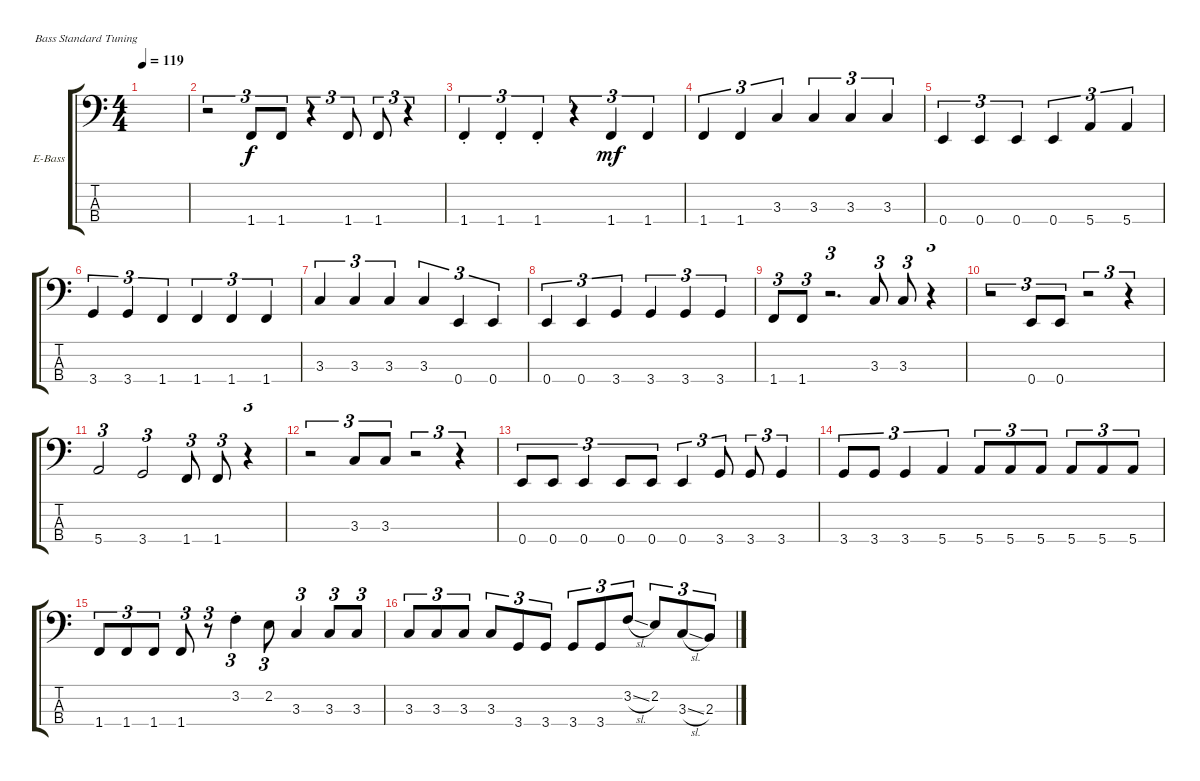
\defaultSystemsLayout 4
\bracketExtendMode groupsimilarinstruments
\firstSystemTrackNameOrientation horizontal
\otherSystemsTrackNameOrientation horizontal
\track ("Electric Bass" "E-Bass") {instrument electricbassfinger}
\staff {score tabs}
\tuning (G2 D2 A1 E1)
\ts (4 4)
\tempo 119
\clef f4
\ks c
|
r.2{tu (3 2)} 1.4.8{tu (3 2)} 1.4.8{tu (3 2)} r.4{tu (3 2)} 1.4.8{tu (3 2)} 1.4.8{tu (3 2)} r.4{tu (3 2)} |
1.4{st}.4{tu (3 2)} 1.4{st}.4{tu (3 2)} 1.4{st}.4{tu (3 2)} r.4{tu (3 2)} 1.4.4{tu (3 2) dy mf} 1.4.4{tu (3 2)} |
1.4.4{tu (3 2)} 1.4.4{tu (3 2)} 3.3.4{tu (3 2)} 3.3.4{tu (3 2)} 3.3.4{tu (3 2)} 3.3.4{tu (3 2)} |
0.4.4{tu (3 2)} 0.4.4{tu (3 2)} 0.4.4{tu (3 2)} 0.4.4{tu (3 2)} 5.4.4{tu (3 2)} 5.4.4{tu (3 2)} |
3.4.4{tu (3 2)} 3.4.4{tu (3 2)} 1.4.4{tu (3 2)} 1.4.4{tu (3 2)} 1.4.4{tu (3 2)} 1.4.4{tu (3 2)} |
3.3.4{tu (3 2)} 3.3.4{tu (3 2)} 3.3.4{tu (3 2)} 3.3.4{tu (3 2)} 0.4.4{tu (3 2)} 0.4.4{tu (3 2)} |
0.4.4{tu (3 2)} 0.4.4{tu (3 2)} 3.4.4{tu (3 2)} 3.4.4{tu (3 2)} 3.4.4{tu (3 2)} 3.4.4{tu (3 2)} |
1.4.8{tu (3 2)} 1.4.8{tu (3 2)} r.2{d tu (3 2)} 3.3.8{tu (3 2)} 3.3.8{tu (3 2)} r.4{tu (3 2)} |
r.2{tu (3 2)} 0.4.8{tu (3 2)} 0.4.8{tu (3 2)} r.2{tu (3 2)} r.4{tu (3 2)} |
5.4.2{tu (3 2)} 3.4.2{tu (3 2)} 1.4.8{tu (3 2)} 1.4.8{tu (3 2)} r.4{tu (3 2)} |
r.2{tu (3 2)} 3.3.8{tu (3 2)} 3.3.8{tu (3 2)} r.2{tu (3 2)} r.4{tu (3 2)} |
0.4.8{tu (3 2)} 0.4.8{tu (3 2)} 0.4.4{tu (3 2)} 0.4.8{tu (3 2)} 0.4.8{tu (3 2)} 0.4.4{tu (3 2)} 3.4.8{tu (3 2)} 3.4.8{tu (3 2)} 3.4.4{tu (3 2)} |
3.4.8{tu (3 2)} 3.4.8{tu (3 2)} 3.4.4{tu (3 2)} 5.4.4{tu (3 2)} 5.4.8{tu (3 2)} 5.4.8{tu (3 2)} 5.4.8{tu (3 2)} 5.4.8{tu (3 2)} 5.4.8{tu (3 2)} 5.4.8{tu (3 2)} |
1.4.8{tu (3 2)} 1.4.8{tu (3 2)} 1.4.8{tu (3 2)} 1.4.8{tu (3 2)} r.8{tu (3 2)} 3.2{st}.4{tu (3 2)} 2.2.8{tu (3 2)} 3.3.4{tu (3 2)} 3.3.8{tu (3 2)} 3.3.8{tu (3 2)} |
3.3.8{tu (3 2)} 3.3.8{tu (3 2)} 3.3.8{tu (3 2)} 3.3.8{tu (3 2)} 3.4.8{tu (3 2)} 3.4.8{tu (3 2)} 3.4.8{tu (3 2)} 3.4.8{tu (3 2)} 3.2{sl}.8{tu (3 2)} 2.2.8{tu (3 2)} 3.3{sl}.8{tu (3 2)} 2.3.8{tu (3 2)}
